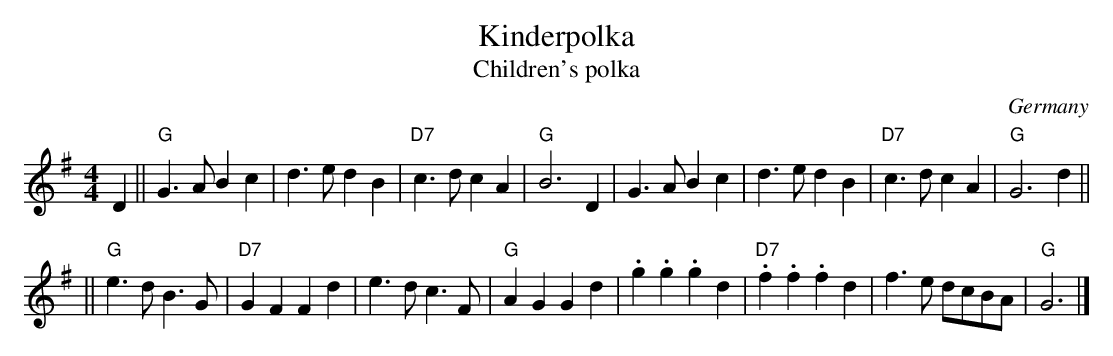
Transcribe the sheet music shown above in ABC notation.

X:1
T: Kinderpolka
T: Children's polka
O: Germany
M: 4/4
L: 1/4
K: G
D || "G"G>A Bc | d>e dB | "D7"c>d cA | "G"B3 D \
   | G>A Bc | d>e dB | "D7"c>d cA | "G"G3 d ||
  || "G"e>d B>G | "D7"GF Fd | e>d c>F | "G"AG Gd- \
   | .g.g .gd- | "D7".f.f .fd- | f>e d/c/B/A/ | "G"G3 |]
